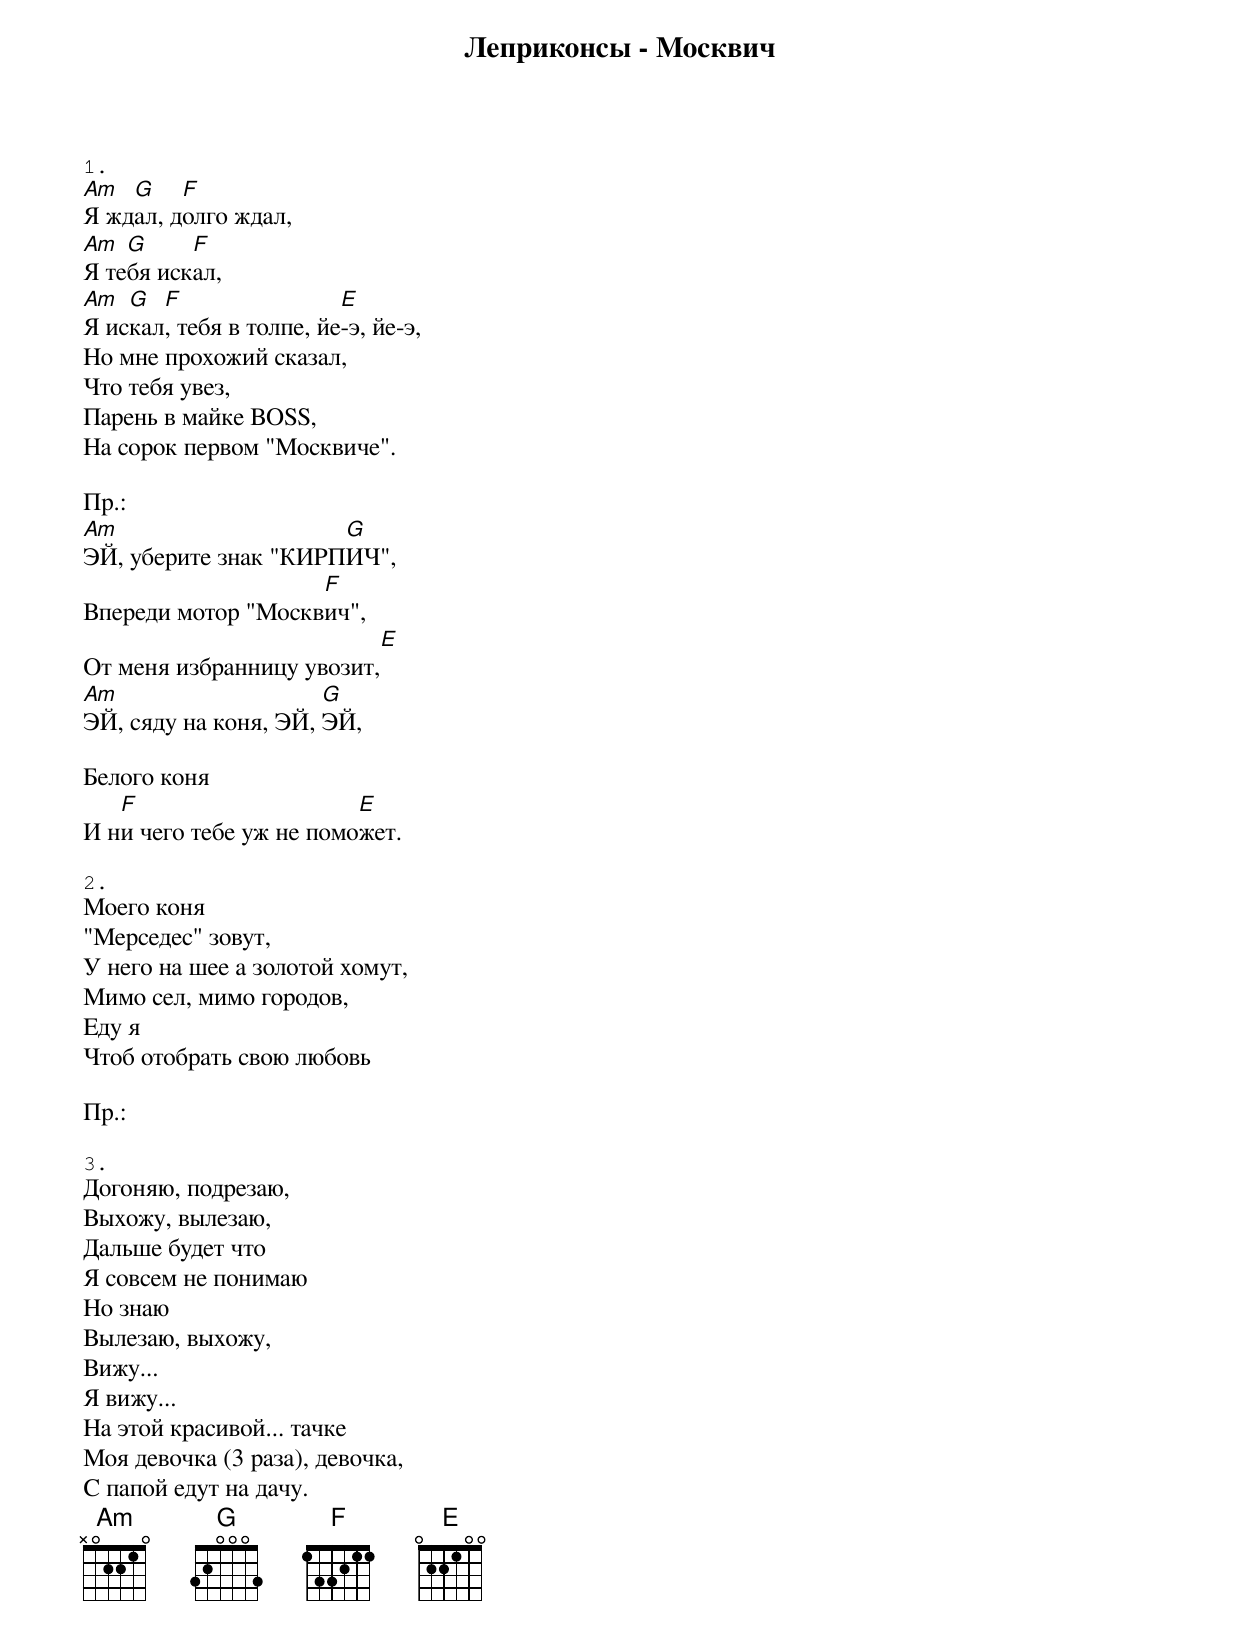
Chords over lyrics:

Леприконсы - Москвич

1.
Am  G    F
Я ждал, долго ждал,
Am  G     F
Я тебя искал,
Am  G  F                 E
Я искал, тебя в толпе, йе-э, йе-э,
Но мне прохожий сказал,
Что тебя увез,
Парень в майке BOSS,
На сорок первом "Москвиче".

Пр.:
Am                    G
ЭЙ, уберите знак "КИРПИЧ",
                    F
Впереди мотор "Москвич",
                          E
От меня избранницу увозит,
Am                    G
ЭЙ, сяду на коня, ЭЙ, ЭЙ,

Белого коня
   F                     E
И ни чего тебе уж не поможет.

2.
Моего коня
"Мерседес" зовут,
У него на шее а золотой хомут,
Мимо сел, мимо городов,
Еду я
Чтоб отобрать свою любовь

Пр.:

3.
Догоняю, подрезаю,
Выхожу, вылезаю,
Дальше будет что
Я совсем не понимаю
Но знаю
Вылезаю, выхожу,
Вижу...
Я вижу...
На этой красивой... тачке
Моя девочка (3 раза), девочка,
С папой едут на дачу.
